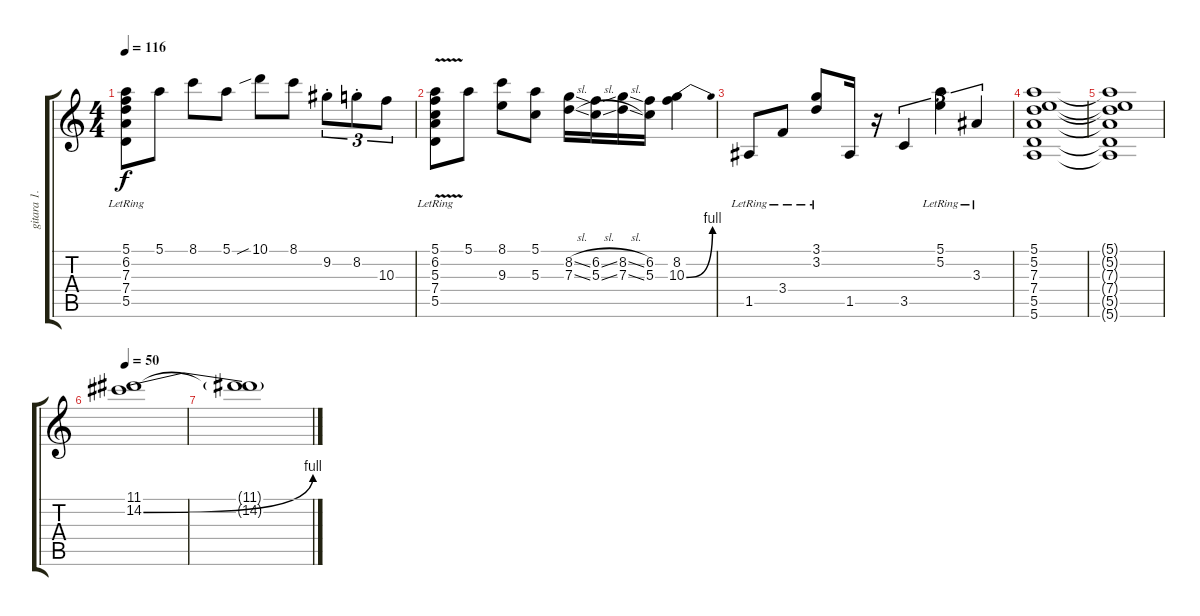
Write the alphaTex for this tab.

\track ("gitara 1." "gitara 1.") {instrument electricguitarmuted}
\staff {score tabs}
\tuning (E4 B3 G3 D3 A2 E2) {hide}
\ts (4 4)
\tempo 116
\clef g2
\ks c
(5.1 6.2{lr} 7.3{lr} 7.4{lr} 5.5{lr}).8{dy f} 5.1.8 8.1.8 5.1.8 10.1{sib}.8 8.1.8 9.2{st}.8{tu (3 2)} 8.2{st}.8{tu (3 2)} 10.3.8{tu (3 2)} |
(5.1{v} 6.2{v lr} 5.3{v lr} 7.4{v} 5.5{v}).8 5.1.8 (8.1 9.3).8 (5.1 5.3).8 (8.2{sl} 7.3{sl}).16 (6.2{sl} 5.3{sl}).16 (8.2{sl} 7.3{sl}).16 (6.2 5.3).16 (8.2 10.3{be (bend 0 0 60 4)}).4 |
1.5{lr}.8 3.4{lr}.8 (3.1{lr} 3.2{lr}).8 1.5.16 r.16 3.5.4{tu (3 2)} (5.1{lr} 5.2{lr}).4{tu (3 2)} 3.3{lr}.4{tu (3 2)} |
(5.1 5.2 7.3 7.4 5.5 5.6).1 |
(5.1{t} 5.2{t} 7.3{t} 7.4{t} 5.5{t} 5.6{t}).1 |
\tempo 50
(11.1 14.2{be (bend 0 0 60 4)}).1{volume 11 instrument overdrivenguitar} |
(11.1{t} 14.2{t}).1
